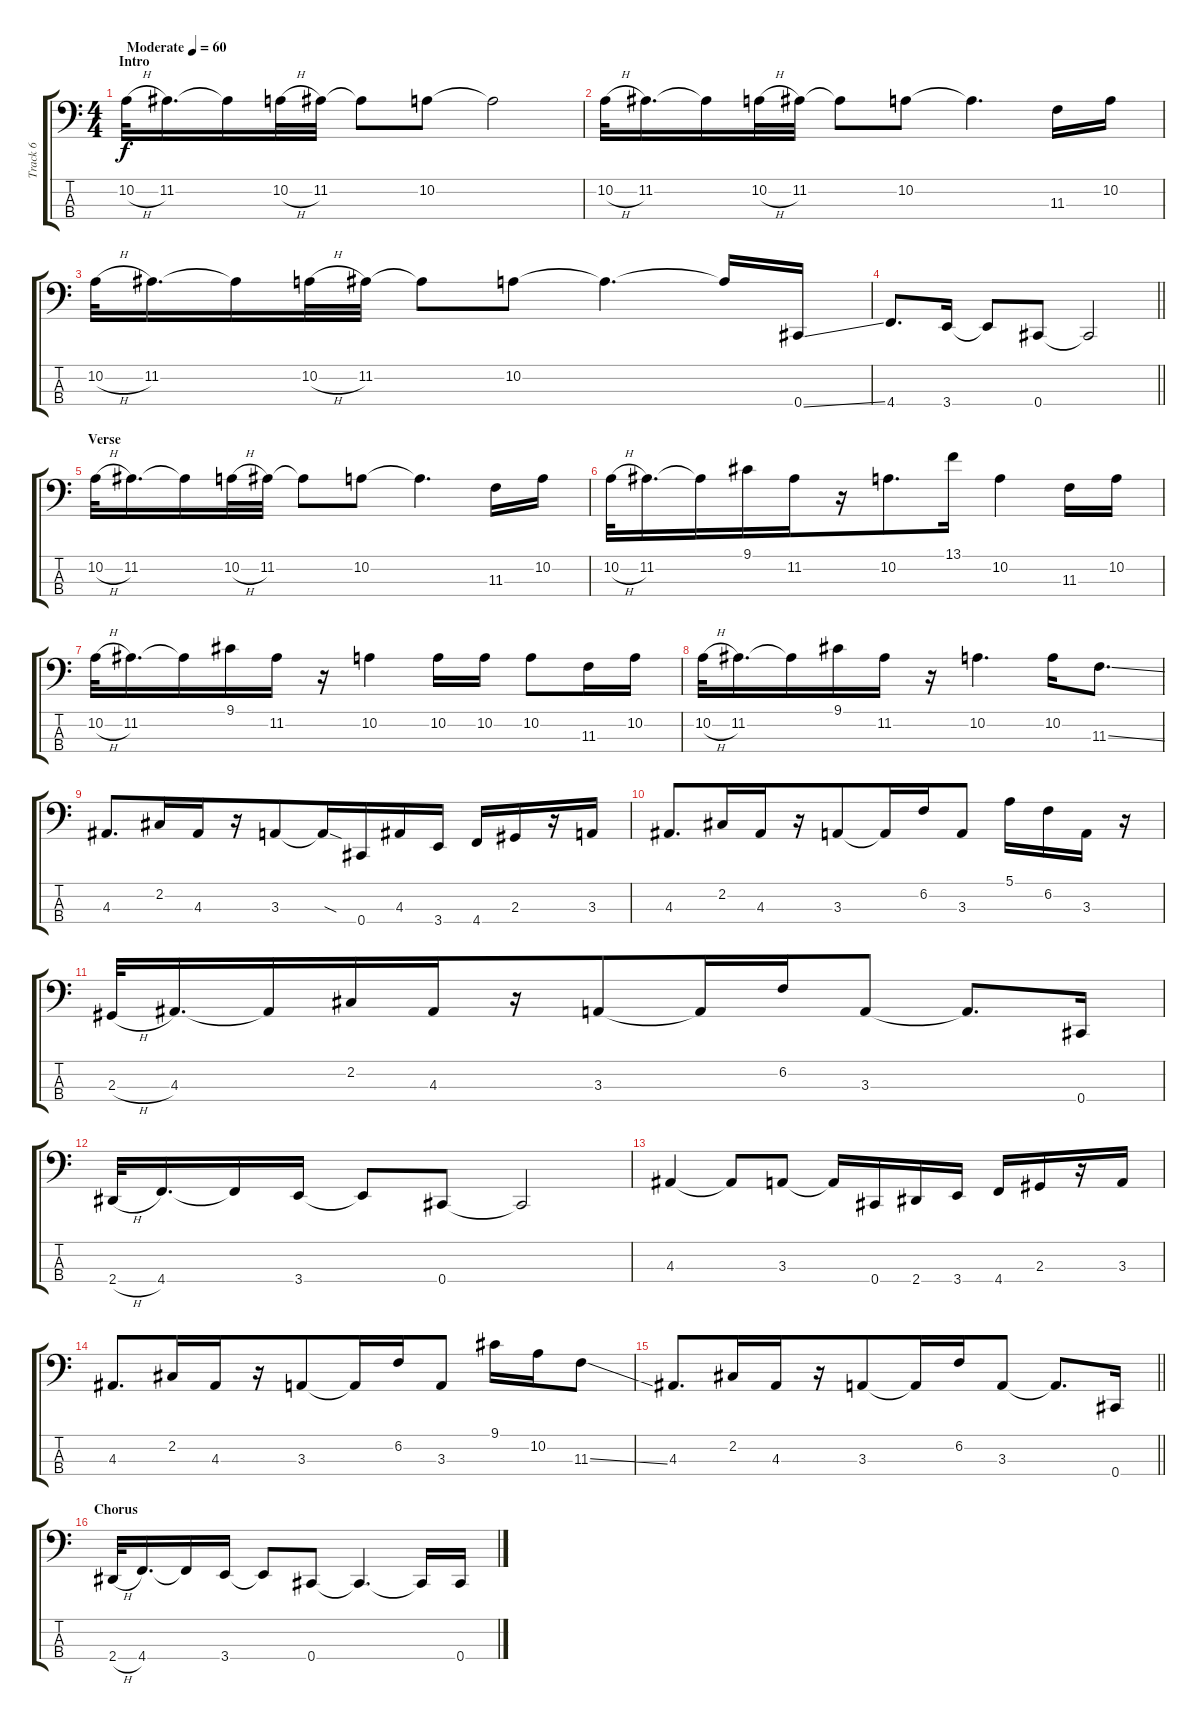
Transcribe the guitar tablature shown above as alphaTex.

\track ("Track 6" "Track 6") {instrument electricbassfinger}
\staff {score tabs}
\tuning (E2 B1 Gb1 Db1) {hide}
\ts (4 4)
\section ("" "Intro")
\tempo (60 "Moderate")
\clef f4
\ks c
10.2{h}.32{dy f instrument electricbassfinger} 11.2.16{d} 11.2{t}.16 10.2{h}.32 11.2.32 11.2{t}.8 10.2.8 10.2{t}.2 |
10.2{h}.32 11.2.16{d} 11.2{t}.16 10.2{h}.32 11.2.32 11.2{t}.8 10.2.8 10.2{t}.4{d} 11.3.16 10.2.16 |
10.2{h}.32 11.2.16{d} 11.2{t}.16 10.2{h}.32 11.2.32 11.2{t}.8 10.2.8 10.2{t}.4{d} 10.2{t}.16 0.4{ss}.16 |
\barLineRight lightlight
4.4.8{d} 3.4.16 3.4{t}.8 0.4.8 0.4{t}.2 |
\section ("" "Verse")
10.2{h}.32 11.2.16{d} 11.2{t}.16 10.2{h}.32 11.2.32 11.2{t}.8 10.2.8 10.2{t}.4{d} 11.3.16 10.2.16 |
10.2{h}.32 11.2.16{d} 11.2{t}.16{beam merge} 9.1.16{beam merge} 11.2.16 r.16 10.2.8{d beam merge} 13.1.16 10.2.4{beam merge} 11.3.16 10.2.16 |
10.2{h}.32 11.2.16{d} 11.2{t}.16{beam merge} 9.1.16{beam merge} 11.2.16 r.16 10.2.4 10.2.16 10.2.16 10.2.8 11.3.16 10.2.16 |
10.2{h}.32 11.2.16{d} 11.2{t}.16{beam merge} 9.1.16{beam merge} 11.2.16 r.16 10.2.4{d} 10.2.16 11.3{ss}.8{d} |
4.3.8{d} 2.2.16{beam merge} 4.3.16 r.16 3.3.8{beam merge} 3.3{sod t}.16 0.4.16 4.3.16 3.4.16 4.4.16 2.3.16 r.16 3.3.16 |
4.3.8{d} 2.2.16{beam merge} 4.3.16 r.16 3.3.8{beam merge} 3.3{t}.16 6.2.16 3.3.8 5.1.16 6.2.16 3.3.16 r.16 |
2.3{h}.32 4.3.16{d} 4.3{t}.16 2.2.16{beam merge} 4.3.16 r.16 3.3.8{beam merge} 3.3{t}.16 6.2.16 3.3.8 3.3{t}.8{d} 0.4.16 |
2.4{h}.32 4.4.16{d} 4.4{t}.16 3.4.16 3.4{t}.8 0.4.8 0.4{t}.2 |
4.3.4 4.3{t}.8 3.3.8 3.3{t}.16 0.4.16 2.4.16 3.4.16 4.4.16 2.3.16 r.16 3.3.16 |
4.3.8{d} 2.2.16{beam merge} 4.3.16 r.16 3.3.8{beam merge} 3.3{t}.16 6.2.16 3.3.8 9.1.16 10.2.16 11.3{ss}.8 |
\barLineRight lightlight
4.3.8{d} 2.2.16{beam merge} 4.3.16 r.16 3.3.8{beam merge} 3.3{t}.16 6.2.16 3.3.8 3.3{t}.8{d} 0.4.16 |
\section ("" "Chorus")
2.4{h}.32 4.4.16{d} 4.4{t}.16 3.4.16 3.4{t}.8 0.4.8 0.4{t}.4{d} 0.4{t}.16 0.4{ss}.16
